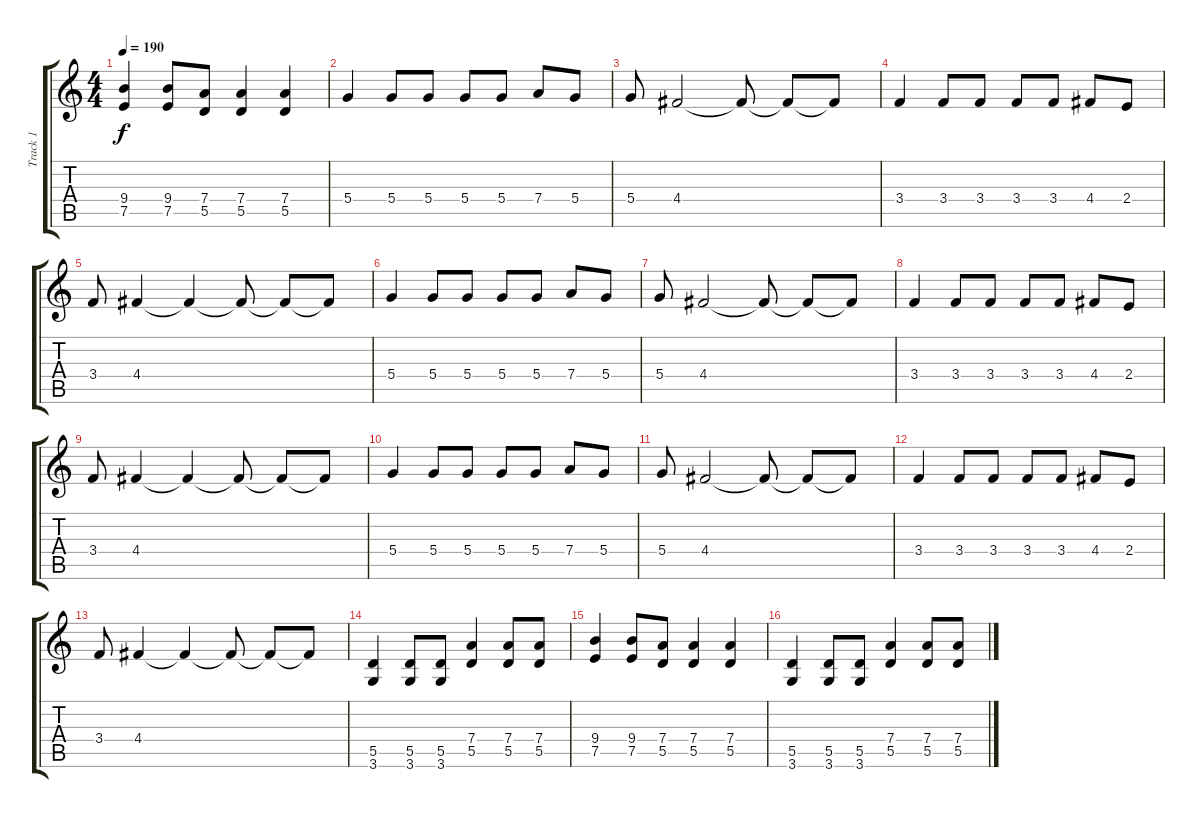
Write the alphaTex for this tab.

\track ("Track 1" "Track 1") {instrument distortionguitar}
\staff {score tabs}
\tuning (E4 B3 G3 D3 A2 E2) {hide}
\ts (4 4)
\tempo 190
\clef g2
\ks c
(9.4 7.5).4{dy f} (9.4 7.5).8 (7.4 5.5).8 (7.4 5.5).4 (7.4 5.5).4 |
5.4.4 5.4.8 5.4.8 5.4.8 5.4.8 7.4.8 5.4.8 |
5.4.8 4.4.2 4.4{t}.8 4.4{t}.8 4.4{t}.8 |
3.4.4 3.4.8 3.4.8 3.4.8 3.4.8 4.4.8 2.4.8 |
3.4.8 4.4.4 4.4{t}.4 4.4{t}.8 4.4{t}.8 4.4{t}.8 |
5.4.4 5.4.8 5.4.8 5.4.8 5.4.8 7.4.8 5.4.8 |
5.4.8 4.4.2 4.4{t}.8 4.4{t}.8 4.4{t}.8 |
3.4.4 3.4.8 3.4.8 3.4.8 3.4.8 4.4.8 2.4.8 |
3.4.8 4.4.4 4.4{t}.4 4.4{t}.8 4.4{t}.8 4.4{t}.8 |
5.4.4 5.4.8 5.4.8 5.4.8 5.4.8 7.4.8 5.4.8 |
5.4.8 4.4.2 4.4{t}.8 4.4{t}.8 4.4{t}.8 |
3.4.4 3.4.8 3.4.8 3.4.8 3.4.8 4.4.8 2.4.8 |
3.4.8 4.4.4 4.4{t}.4 4.4{t}.8 4.4{t}.8 4.4{t}.8 |
(5.5 3.6).4 (5.5 3.6).8 (5.5 3.6).8 (7.4 5.5).4 (7.4 5.5).8 (7.4 5.5).8 |
(9.4 7.5).4 (9.4 7.5).8 (7.4 5.5).8 (7.4 5.5).4 (7.4 5.5).4 |
(5.5 3.6).4 (5.5 3.6).8 (5.5 3.6).8 (7.4 5.5).4 (7.4 5.5).8 (7.4 5.5).8
